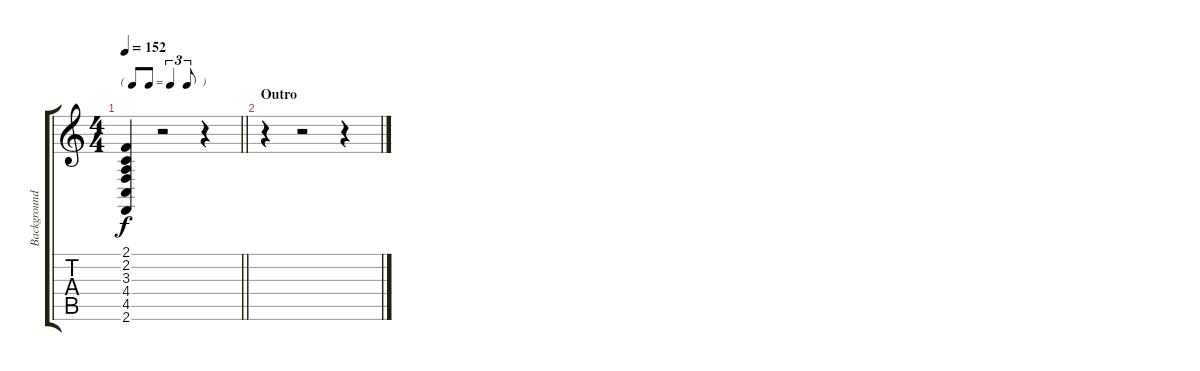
\track ("Background 2" "Background") {instrument accordion}
\staff {score tabs}
\tuning (Eb4 Bb3 Gb3 Db3 Ab2 Eb2) {hide}
\ts (4 4)
\tf triplet8th
\tempo 152
\clef g2
\barLineRight lightlight
\ks c
(2.1 2.2 3.3 4.4 4.5 2.6).4{dy f} r.2 r.4 |
\section ("" "Outro")
r.4 r.2 r.4
